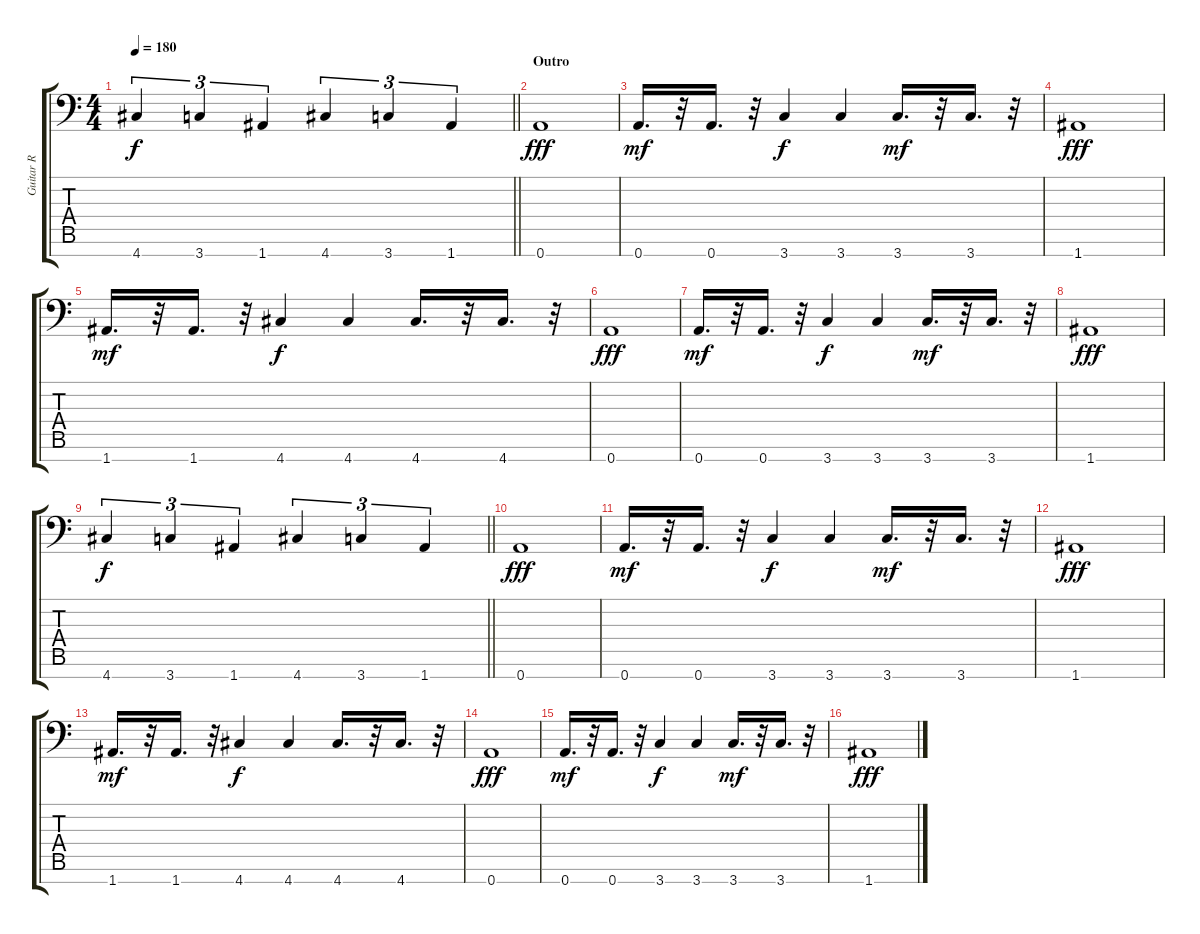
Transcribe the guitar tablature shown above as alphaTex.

\track ("Guitar R" "Guitar R") {instrument overdrivenguitar}
\staff {score tabs}
\tuning (E4 B3 G3 D3 A2 E2 A1) {hide}
\ts (4 4)
\tempo 180
\clef f4
\barLineRight lightlight
\ks c
4.7.4{tu (3 2) dy f} 3.7.4{tu (3 2)} 1.7.4{tu (3 2)} 4.7.4{tu (3 2)} 3.7.4{tu (3 2)} 1.7.4{tu (3 2)} |
\section ("" "Outro")
0.7.1{dy fff} |
0.7.16{d dy mf} r.32 0.7.16{d} r.32 3.7.4{dy f} 3.7.4 3.7.16{d dy mf} r.32 3.7.16{d} r.32 |
1.7.1{dy fff} |
1.7.16{d dy mf} r.32 1.7.16{d} r.32 4.7.4{dy f} 4.7.4 4.7.16{d} r.32 4.7.16{d} r.32 |
0.7.1{dy fff} |
0.7.16{d dy mf} r.32 0.7.16{d} r.32 3.7.4{dy f} 3.7.4 3.7.16{d dy mf} r.32 3.7.16{d} r.32 |
1.7.1{dy fff} |
\barLineRight lightlight
4.7.4{tu (3 2) dy f} 3.7.4{tu (3 2)} 1.7.4{tu (3 2)} 4.7.4{tu (3 2)} 3.7.4{tu (3 2)} 1.7.4{tu (3 2)} |
0.7.1{dy fff} |
0.7.16{d dy mf} r.32 0.7.16{d} r.32 3.7.4{dy f} 3.7.4 3.7.16{d dy mf} r.32 3.7.16{d} r.32 |
1.7.1{dy fff} |
1.7.16{d dy mf} r.32 1.7.16{d} r.32 4.7.4{dy f} 4.7.4 4.7.16{d} r.32 4.7.16{d} r.32 |
0.7.1{dy fff} |
0.7.16{d dy mf} r.32 0.7.16{d} r.32 3.7.4{dy f} 3.7.4 3.7.16{d dy mf} r.32 3.7.16{d} r.32 |
1.7.1{dy fff}
